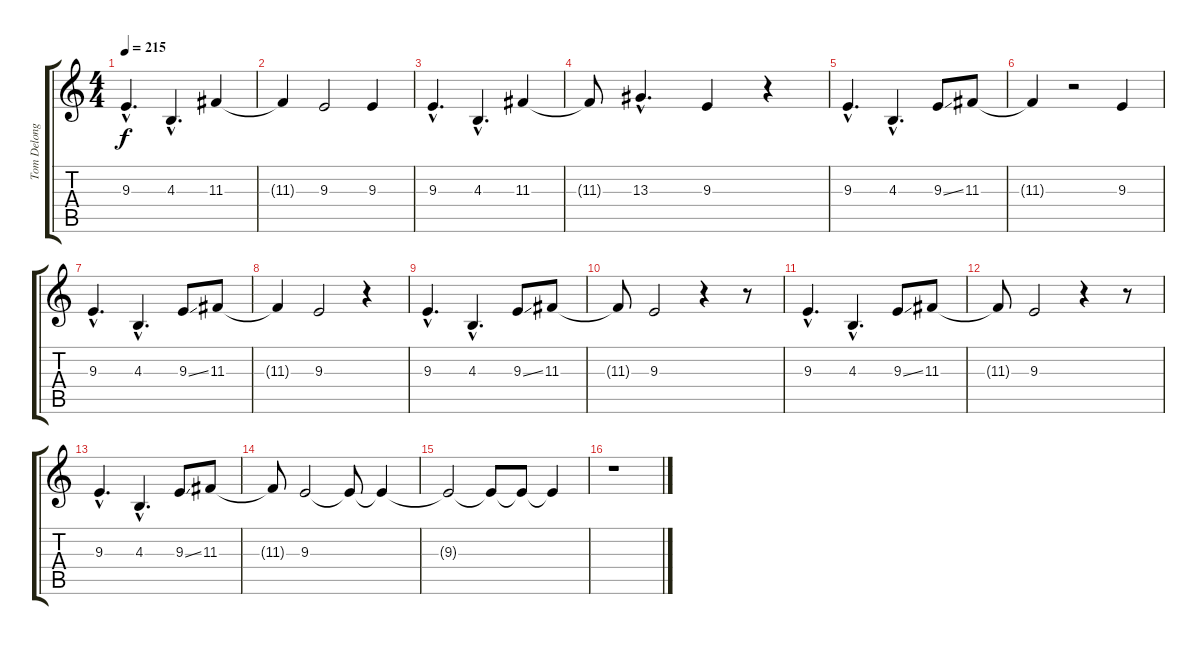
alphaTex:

\track ("Tom Delonge (Vocals)" "Tom Delong") {instrument lead6voice}
\staff {score tabs}
\tuning (E4 B3 G3 D3 A2 E2) {hide}
\ts (4 4)
\tempo 215
\clef g2
\ks c
9.3{hac}.4{d dy f} 4.3{hac}.4{d} 11.3.4 |
11.3{t}.4 9.3.2 9.3.4 |
9.3{hac}.4{d} 4.3{hac}.4{d} 11.3.4 |
11.3{t}.8 13.3{hac}.4{d} 9.3.4 r.4 |
9.3{hac}.4{d} 4.3{hac}.4{d} 9.3{ss}.8 11.3.8 |
11.3{t}.4 r.2 9.3.4 |
9.3{hac}.4{d} 4.3{hac}.4{d} 9.3{ss}.8 11.3.8 |
11.3{t}.4 9.3.2 r.4 |
9.3{hac}.4{d} 4.3{hac}.4{d} 9.3{ss}.8 11.3.8 |
11.3{t}.8 9.3.2 r.4 r.8 |
9.3{hac}.4{d} 4.3{hac}.4{d} 9.3{ss}.8 11.3.8 |
11.3{t}.8 9.3.2 r.4 r.8 |
9.3{hac}.4{d} 4.3{hac}.4{d} 9.3{ss}.8 11.3.8 |
11.3{t}.8 9.3.2 9.3{t}.8 9.3{t}.4 |
9.3{t}.2 9.3{t}.8 9.3{t}.8 9.3{t}.4 |
r.1
